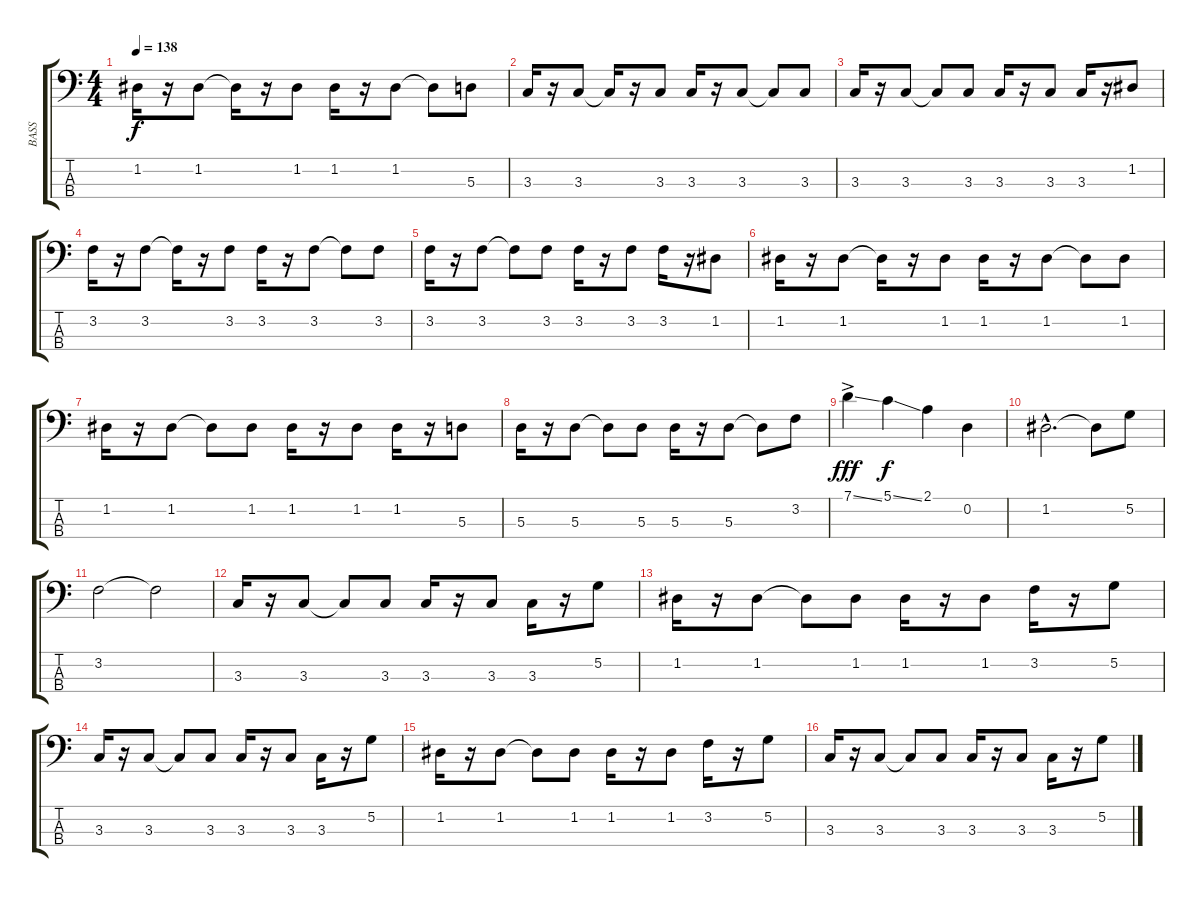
\track ("BASS" "BASS") {instrument electricbassfinger}
\staff {score tabs}
\tuning (G2 D2 A1 E1) {hide}
\ts (4 4)
\tempo 138
\clef f4
\ks c
1.2.16{dy f} r.16 1.2.8 1.2{t}.16 r.16 1.2.8 1.2.16 r.16 1.2.8 1.2{t}.8 5.3.8 |
3.3.16 r.16 3.3.8 3.3{t}.16 r.16 3.3.8 3.3.16 r.16 3.3.8 3.3{t}.8 3.3.8 |
3.3.16 r.16 3.3.8 3.3{t}.8 3.3.8 3.3.16 r.16 3.3.8 3.3.16 r.16 1.2.8 |
3.2.16 r.16 3.2.8 3.2{t}.16 r.16 3.2.8 3.2.16 r.16 3.2.8 3.2{t}.8 3.2.8 |
3.2.16 r.16 3.2.8 3.2{t}.8 3.2.8 3.2.16 r.16 3.2.8 3.2.16 r.16 1.2.8 |
1.2.16 r.16 1.2.8 1.2{t}.16 r.16 1.2.8 1.2.16 r.16 1.2.8 1.2{t}.8 1.2.8 |
1.2.16 r.16 1.2.8 1.2{t}.8 1.2.8 1.2.16 r.16 1.2.8 1.2.16 r.16 5.3.8 |
5.3.16 r.16 5.3.8 5.3{t}.8 5.3.8 5.3.16 r.16 5.3.8 5.3{t}.8 3.2.8 |
7.1{ss ac}.4{dy fff} 5.1{ss}.4{dy f} 2.1.4 0.2.4 |
1.2{hac}.2{d} 1.2{t}.8 5.2.8 |
3.2.2 3.2{t}.2 |
3.3.16 r.16 3.3.8 3.3{t}.8 3.3.8 3.3.16 r.16 3.3.8 3.3.16 r.16 5.2.8 |
1.2.16 r.16 1.2.8 1.2{t}.8 1.2.8 1.2.16 r.16 1.2.8 3.2.16 r.16 5.2.8 |
3.3.16 r.16 3.3.8 3.3{t}.8 3.3.8 3.3.16 r.16 3.3.8 3.3.16 r.16 5.2.8 |
1.2.16 r.16 1.2.8 1.2{t}.8 1.2.8 1.2.16 r.16 1.2.8 3.2.16 r.16 5.2.8 |
3.3.16 r.16 3.3.8 3.3{t}.8 3.3.8 3.3.16 r.16 3.3.8 3.3.16 r.16 5.2.8
